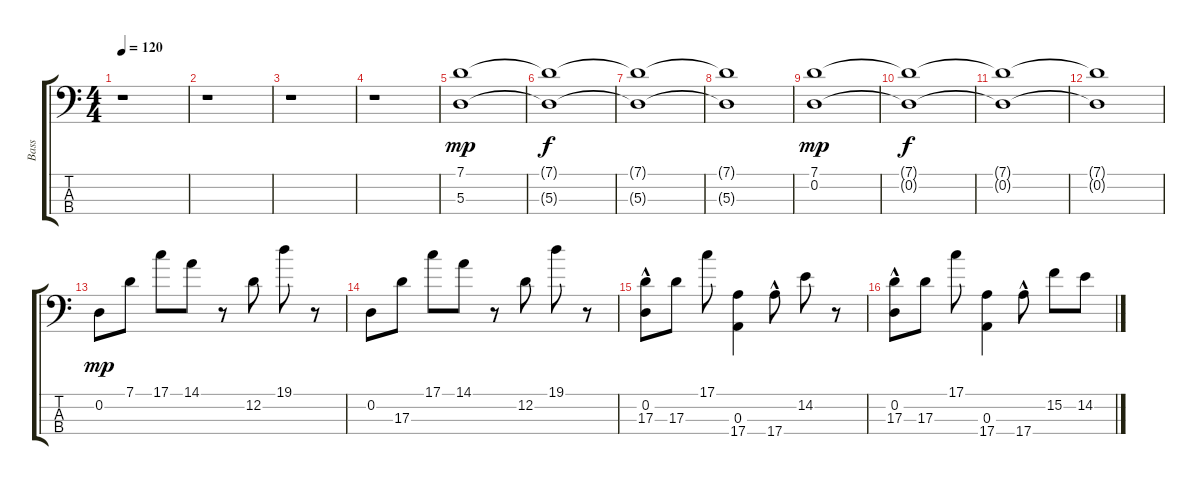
\track ("Bass" "Bass") {instrument electricbassfinger}
\staff {score tabs}
\tuning (G2 D2 A1 E1) {hide}
\ts (4 4)
\tempo 120
\clef f4
\ks c
r.1{dy mp instrument electricbassfinger} |
r.1 |
r.1 |
r.1 |
(7.1 5.3).1 |
(7.1{t} 5.3{t}).1{dy f} |
(7.1{t} 5.3{t}).1 |
(7.1{t} 5.3{t}).1 |
(7.1 0.2).1{dy mp} |
(7.1{t} 0.2{t}).1{dy f} |
(7.1{t} 0.2{t}).1 |
(7.1{t} 0.2{t}).1 |
0.2.8{dy mp} 7.1.8 17.1.8 14.1.8 r.8 12.2.8 19.1.8 r.8 |
0.2.8 17.3.8 17.1.8 14.1.8 r.8 12.2.8 19.1.8 r.8 |
(0.2{hac} 17.3).8 17.3.8 17.1.8 (0.3 17.4).4 17.4{hac}.8 14.2.8 r.8 |
(0.2{hac} 17.3).8 17.3.8 17.1.8 (0.3 17.4).4 17.4{hac}.8 15.2.8 14.2.8
